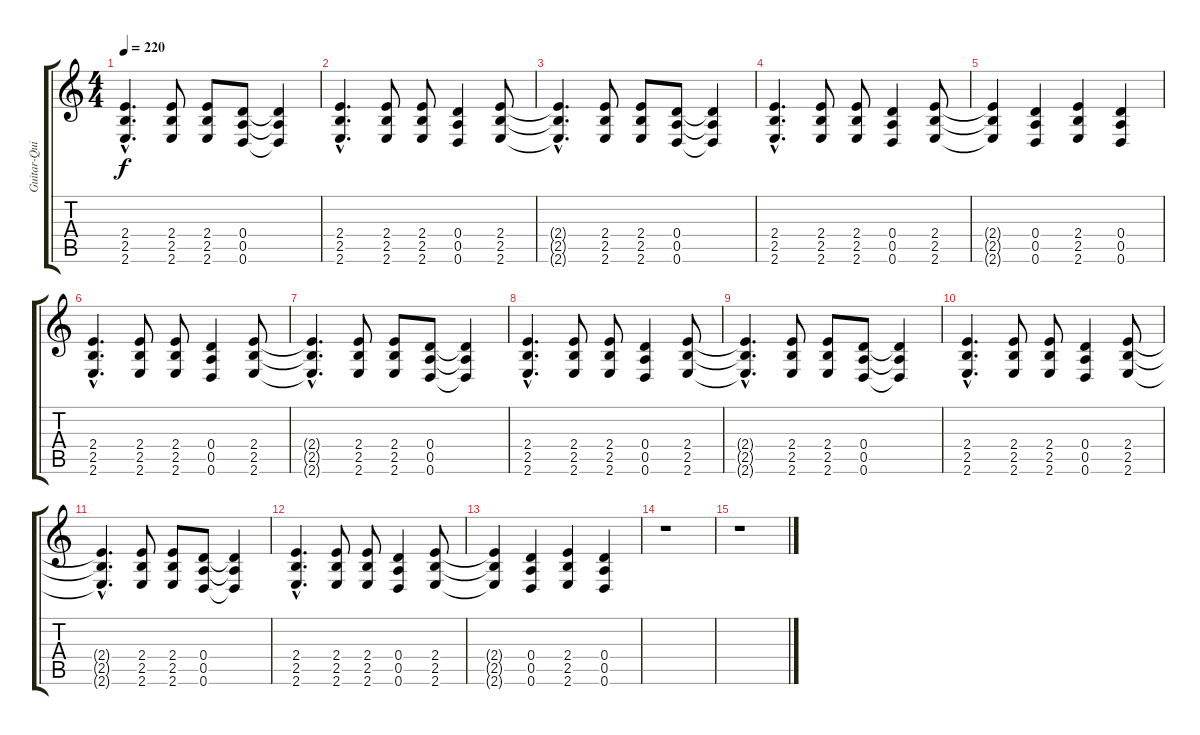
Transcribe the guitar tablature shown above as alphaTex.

\track ("Guitar-Quinn Allman" "Guitar-Qui") {instrument overdrivenguitar}
\staff {score tabs}
\tuning (E4 B3 G3 D3 A2 D2) {hide}
\ts (4 4)
\tempo 220
\clef g2
\ks c
(2.4{hac t} 2.5{hac t} 2.6{hac t}).4{d dy f} (2.4 2.5 2.6).8 (2.4 2.5 2.6).8 (0.4 0.5 0.6).8 (0.4{t} 0.5{t} 0.6{t}).4 |
(2.4{hac} 2.5{hac} 2.6{hac}).4{d} (2.4 2.5 2.6).8 (2.4 2.5 2.6).8 (0.4 0.5 0.6).4 (2.4 2.5 2.6).8 |
(2.4{hac t} 2.5{hac t} 2.6{hac t}).4{d} (2.4 2.5 2.6).8 (2.4 2.5 2.6).8 (0.4 0.5 0.6).8 (0.4{t} 0.5{t} 0.6{t}).4 |
(2.4{hac} 2.5{hac} 2.6{hac}).4{d} (2.4 2.5 2.6).8 (2.4 2.5 2.6).8 (0.4 0.5 0.6).4 (2.4 2.5 2.6).8 |
(2.4{t} 2.5{t} 2.6{t}).4 (0.4 0.5 0.6).4 (2.4 2.5 2.6).4 (0.4 0.5 0.6).4 |
(2.4{hac} 2.5{hac} 2.6{hac}).4{d instrument overdrivenguitar} (2.4 2.5 2.6).8 (2.4 2.5 2.6).8 (0.4 0.5 0.6).4 (2.4 2.5 2.6).8 |
(2.4{hac t} 2.5{hac t} 2.6{hac t}).4{d} (2.4 2.5 2.6).8 (2.4 2.5 2.6).8 (0.4 0.5 0.6).8 (0.4{t} 0.5{t} 0.6{t}).4 |
(2.4{hac} 2.5{hac} 2.6{hac}).4{d} (2.4 2.5 2.6).8 (2.4 2.5 2.6).8 (0.4 0.5 0.6).4 (2.4 2.5 2.6).8 |
(2.4{hac t} 2.5{hac t} 2.6{hac t}).4{d} (2.4 2.5 2.6).8 (2.4 2.5 2.6).8 (0.4 0.5 0.6).8 (0.4{t} 0.5{t} 0.6{t}).4 |
(2.4{hac} 2.5{hac} 2.6{hac}).4{d} (2.4 2.5 2.6).8 (2.4 2.5 2.6).8 (0.4 0.5 0.6).4 (2.4 2.5 2.6).8 |
(2.4{hac t} 2.5{hac t} 2.6{hac t}).4{d} (2.4 2.5 2.6).8 (2.4 2.5 2.6).8 (0.4 0.5 0.6).8 (0.4{t} 0.5{t} 0.6{t}).4 |
(2.4{hac} 2.5{hac} 2.6{hac}).4{d} (2.4 2.5 2.6).8 (2.4 2.5 2.6).8 (0.4 0.5 0.6).4 (2.4 2.5 2.6).8 |
(2.4{t} 2.5{t} 2.6{t}).4 (0.4 0.5 0.6).4 (2.4 2.5 2.6).4 (0.4 0.5 0.6).4 |
r.1 |
r.1
